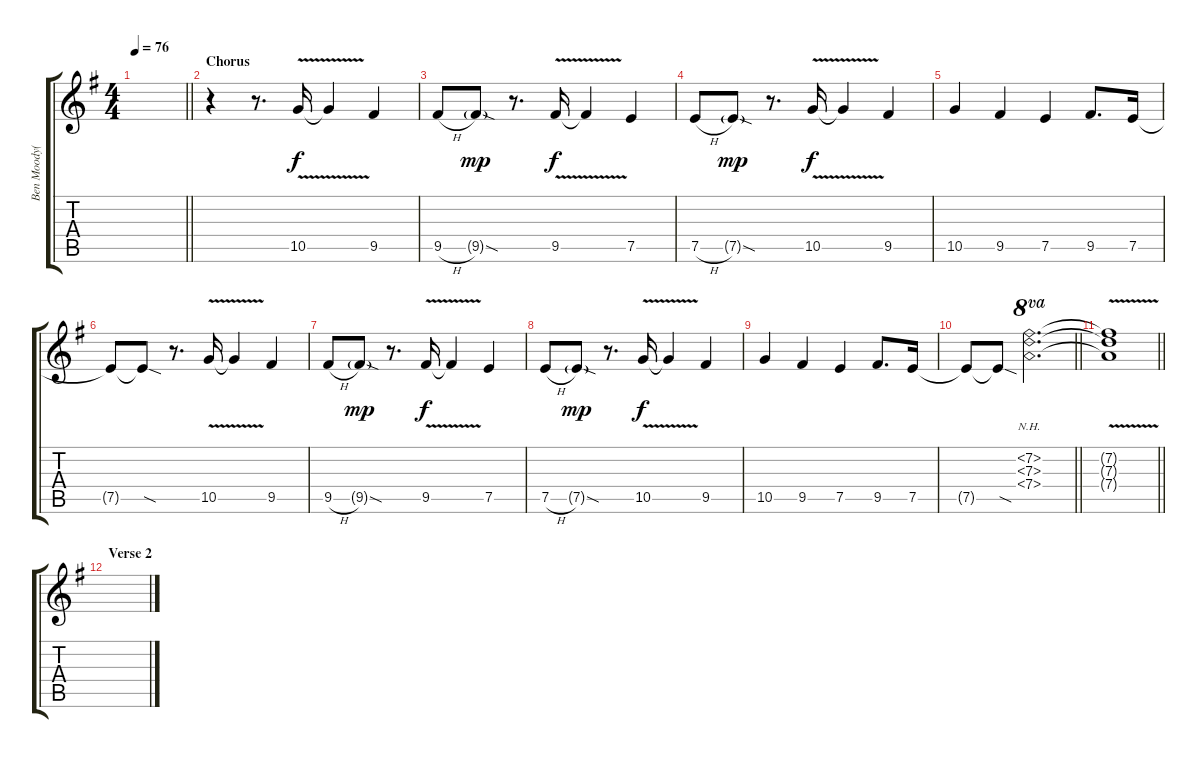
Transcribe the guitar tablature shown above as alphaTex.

\track ("Ben Moody(Solo)" "Ben Moody(") {instrument overdrivenguitar}
\staff {score tabs}
\tuning (E4 B3 G3 D3 A2 E2) {hide}
\ts (4 4)
\tempo 76
\clef g2
\barLineRight lightlight
\ks g
|
\section ("" "Chorus")
r.4{volume 10} r.8{d} 10.5{v}.16 10.5{t}.4 9.5.4 |
9.5{h}.8 9.5{sod g}.8{dy mp} r.8{d} 9.5{v}.16{dy f} 9.5{t}.4 7.5.4 |
7.5{h}.8 7.5{sod g}.8{dy mp} r.8{d} 10.5{v}.16{dy f} 10.5{t}.4 9.5.4 |
10.5.4 9.5.4 7.5.4 9.5.8{d} 7.5.16 |
7.5{t}.8 7.5{sod t}.8 r.8{d} 10.5{v}.16 10.5{t}.4 9.5.4 |
9.5{h}.8 9.5{sod g}.8{dy mp} r.8{d} 9.5{v}.16{dy f} 9.5{t}.4 7.5.4 |
7.5{h}.8 7.5{sod g}.8{dy mp} r.8{d} 10.5{v}.16{dy f} 10.5{t}.4 9.5.4 |
10.5.4 9.5.4 7.5.4 9.5.8{d} 7.5.16 |
\barLineRight lightlight
7.5{t}.8 7.5{sod t}.8 (7.2{nh} 7.3{nh} 7.4{nh}).2{d ot 8va} |
\barLineRight lightlight
(7.2{v t} 7.3{v t} 7.4{v t}).1 |
\section ("" "Verse 2")
